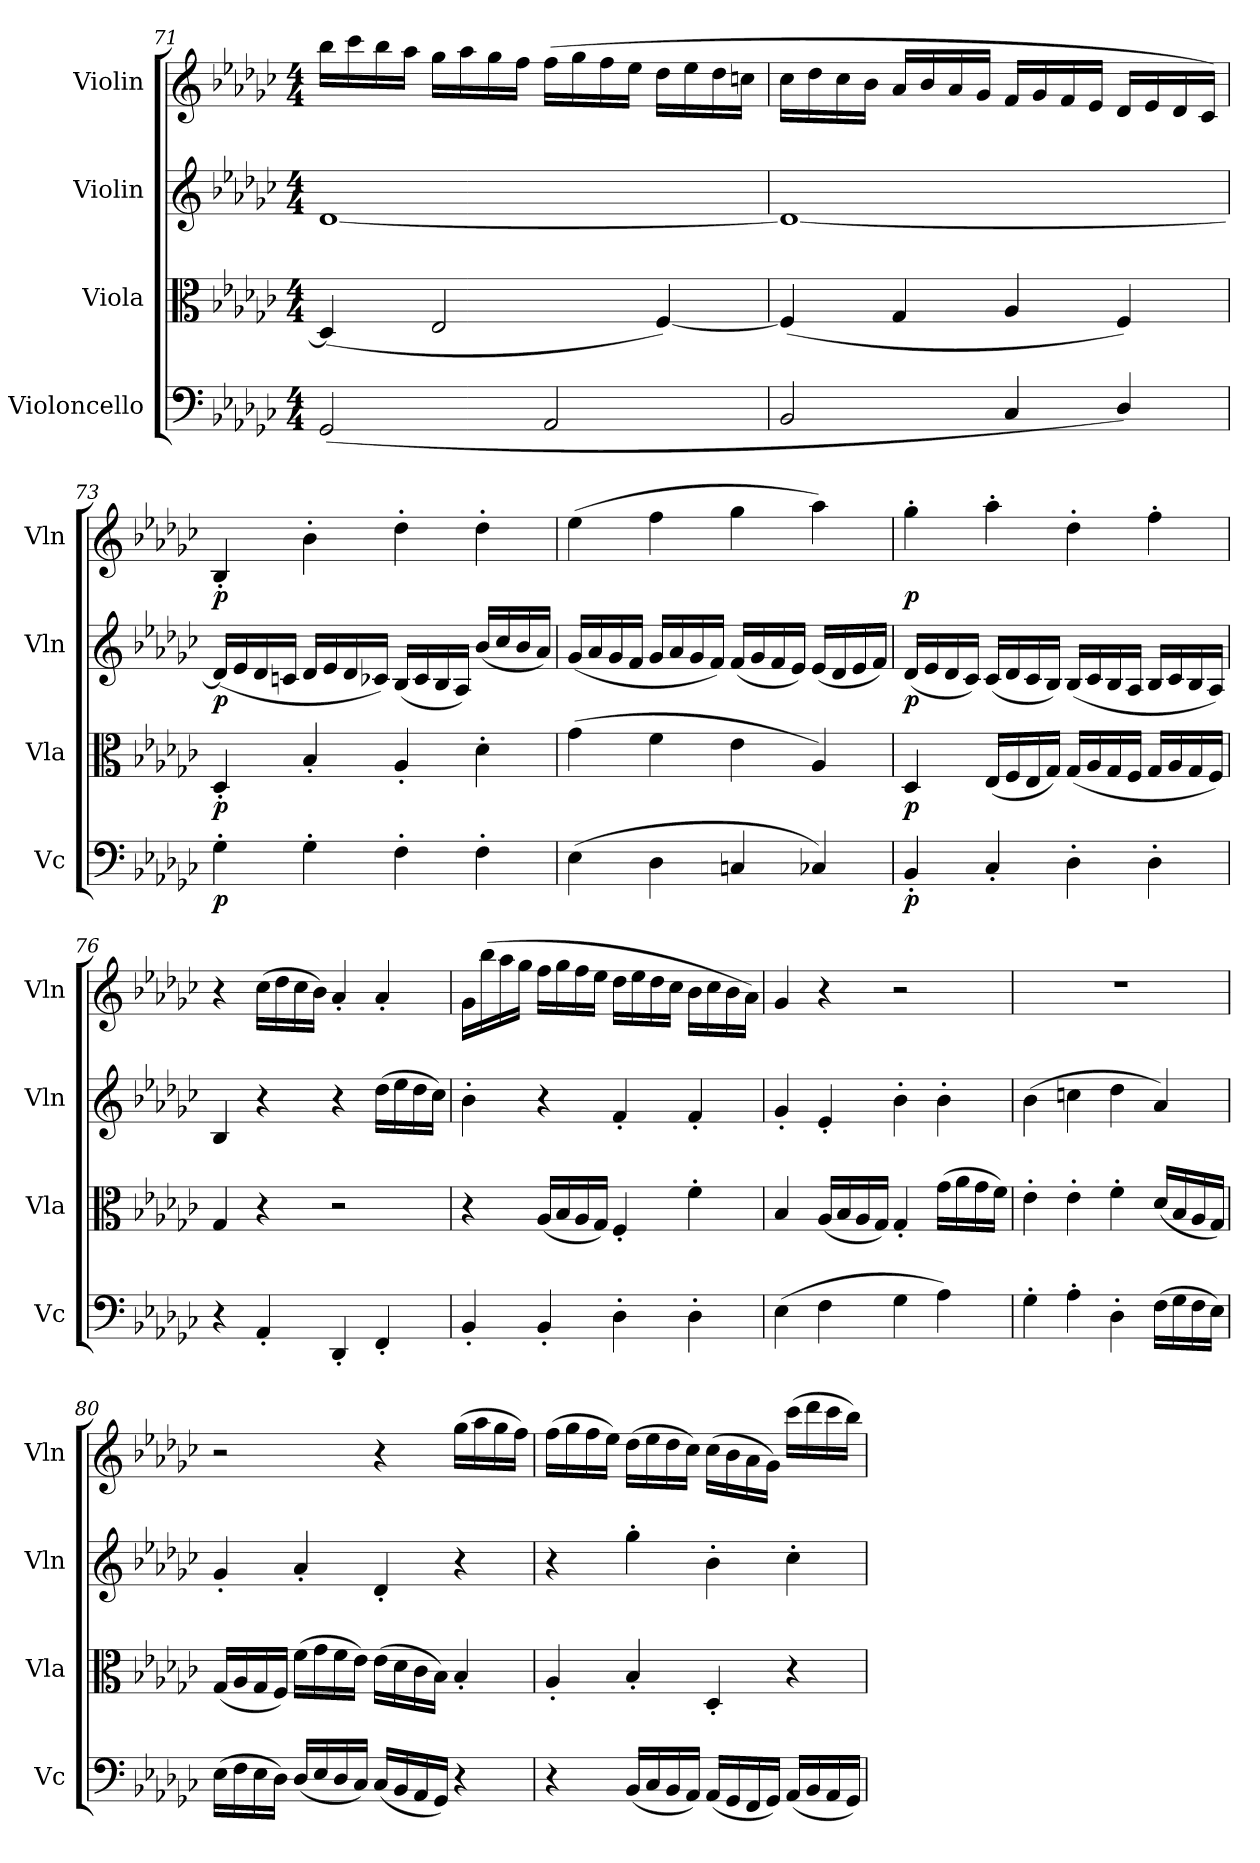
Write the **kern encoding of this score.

**kern	**dynam	**kern	**dynam	**kern	**dynam	**kern	**dynam
*part4	*part4	*part3	*part3	*part2	*part2	*part1	*part1
*staff4	*staff4	*staff3	*staff3	*staff2	*staff2	*staff1	*staff1
*I"Violoncello	*	*I"Viola	*	*I"Violin	*	*I"Violin	*
*I'Vc	*	*I'Vla	*	*I'Vln	*	*I'Vln	*
*clefF4	*	*clefC3	*	*clefG2	*	*clefG2	*
*k[b-e-a-d-g-c-]	*	*k[b-e-a-d-g-c-]	*	*k[b-e-a-d-g-c-]	*	*k[b-e-a-d-g-c-]	*
*M4/4	*	*M4/4	*	*M4/4	*	*M4/4	*
=71	=71	=71	=71	=71	=71	=71	=71
(2GG-/	.	(4D-/]	.	[1d-	.	16bb-\LL	.
.	.	.	.	.	.	16ccc-\	.
.	.	.	.	.	.	16bb-\	.
.	.	.	.	.	.	16aa-\JJ	.
.	.	2E-/	.	.	.	16gg-\LL	.
.	.	.	.	.	.	16aa-\	.
.	.	.	.	.	.	16gg-\	.
.	.	.	.	.	.	16ff\JJ	.
2AA-/	.	.	.	.	.	(16ff\LL	.
.	.	.	.	.	.	16gg-\	.
.	.	.	.	.	.	16ff\	.
.	.	.	.	.	.	16ee-\JJ	.
.	.	[4F/)	.	.	.	16dd-\LL	.
.	.	.	.	.	.	16ee-\	.
.	.	.	.	.	.	16dd-\	.
.	.	.	.	.	.	16ccn\JJ	.
=72	=72	=72	=72	=72	=72	=72	=72
2BB-/	.	(4F/]	.	1d-_	.	16cc-\LL	.
.	.	.	.	.	.	16dd-\	.
.	.	.	.	.	.	16cc-\	.
.	.	.	.	.	.	16b-\JJ	.
.	.	4G-/	.	.	.	16a-/LL	.
.	.	.	.	.	.	16b-/	.
.	.	.	.	.	.	16a-/	.
.	.	.	.	.	.	16g-/JJ	.
4C-/	.	4A-/	.	.	.	16f/LL	.
.	.	.	.	.	.	16g-/	.
.	.	.	.	.	.	16f/	.
.	.	.	.	.	.	16e-/JJ	.
4D-/)	.	4F/)	.	.	.	16d-/LL	.
.	.	.	.	.	.	16e-/	.
.	.	.	.	.	.	16d-/	.
.	.	.	.	.	.	16c-/JJ)	.
=73	=73	=73	=73	=73	=73	=73	=73
4G-'\	p	4D-'/	p	(16d-/LL]	p	4B-'/	p
.	.	.	.	16e-/	.	.	.
.	.	.	.	16d-/	.	.	.
.	.	.	.	16cn/JJ	.	.	.
4G-'\	.	4B-'/	.	16d-/LL	.	4b-'\	.
.	.	.	.	16e-/	.	.	.
.	.	.	.	16d-/	.	.	.
.	.	.	.	16c-X/JJ)	.	.	.
4F'\	.	4A-'/	.	(16B-/LL	.	4dd-'\	.
.	.	.	.	16c-/	.	.	.
.	.	.	.	16B-/	.	.	.
.	.	.	.	16A-/JJ)	.	.	.
4F'\	.	4d-'\	.	(16b-/LL	.	4dd-'\	.
.	.	.	.	16cc-/	.	.	.
.	.	.	.	16b-/	.	.	.
.	.	.	.	16a-/JJ)	.	.	.
=74	=74	=74	=74	=74	=74	=74	=74
(4E-\	.	(4g-\	.	(16g-/LL	.	(4ee-\	.
.	.	.	.	16a-/	.	.	.
.	.	.	.	16g-/	.	.	.
.	.	.	.	16f/JJ	.	.	.
4D-\	.	4f\	.	16g-/LL	.	4ff\	.
.	.	.	.	16a-/	.	.	.
.	.	.	.	16g-/	.	.	.
.	.	.	.	16f/JJ)	.	.	.
4Cn/	.	4e-\	.	(16f/LL	.	4gg-\	.
.	.	.	.	16g-/	.	.	.
.	.	.	.	16f/	.	.	.
.	.	.	.	16e-/JJ)	.	.	.
4C-X/)	.	4A-/)	.	(16e-/LL	.	4aa-\)	.
.	.	.	.	16d-/	.	.	.
.	.	.	.	16e-/	.	.	.
.	.	.	.	16f/JJ)	.	.	.
=75	=75	=75	=75	=75	=75	=75	=75
4BB-'/	p	4D-/	p	(16d-/LL	p	4gg-'\	p
.	.	.	.	16e-/	.	.	.
.	.	.	.	16d-/	.	.	.
.	.	.	.	16c-/JJ)	.	.	.
4C-'/	.	(16E-/LL	.	(16c-/LL	.	4aa-'\	.
.	.	16F/	.	16d-/	.	.	.
.	.	16E-/	.	16c-/	.	.	.
.	.	16G-/JJ)	.	16B-/JJ)	.	.	.
4D-'\	.	(16G-/LL	.	(16B-/LL	.	4dd-'\	.
.	.	16A-/	.	16c-/	.	.	.
.	.	16G-/	.	16B-/	.	.	.
.	.	16F/JJ	.	16A-/JJ	.	.	.
4D-'\	.	16G-/LL	.	16B-/LL	.	4ff'\	.
.	.	16A-/	.	16c-/	.	.	.
.	.	16G-/	.	16B-/	.	.	.
.	.	16F/JJ)	.	16A-/JJ)	.	.	.
=76	=76	=76	=76	=76	=76	=76	=76
4r	.	4G-/	.	4B-/	.	4r	.
4AA-'/	.	4r	.	4r	.	(16cc-\LL	.
.	.	.	.	.	.	16dd-\	.
.	.	.	.	.	.	16cc-\	.
.	.	.	.	.	.	16b-\JJ)	.
4DD-'/	.	2r	.	4r	.	4a-'/	.
4FF'/	.	.	.	(16dd-\LL	.	4a-'/	.
.	.	.	.	16ee-\	.	.	.
.	.	.	.	16dd-\	.	.	.
.	.	.	.	16cc-\JJ)	.	.	.
=77	=77	=77	=77	=77	=77	=77	=77
4BB-'/	.	4r	.	4b-'\	.	16g-\LL	.
.	.	.	.	.	.	(16bb-\	.
.	.	.	.	.	.	16aa-\	.
.	.	.	.	.	.	16gg-\JJ	.
4BB-'/	.	(16A-/LL	.	4r	.	16ff\LL	.
.	.	16B-/	.	.	.	16gg-\	.
.	.	16A-/	.	.	.	16ff\	.
.	.	16G-/JJ)	.	.	.	16ee-\JJ	.
4D-'\	.	4F'/	.	4f'/	.	16dd-\LL	.
.	.	.	.	.	.	16ee-\	.
.	.	.	.	.	.	16dd-\	.
.	.	.	.	.	.	16cc-\JJ	.
4D-'\	.	4f'\	.	4f'/	.	16b-\LL	.
.	.	.	.	.	.	16cc-\	.
.	.	.	.	.	.	16b-\	.
.	.	.	.	.	.	16a-\JJ)	.
=78	=78	=78	=78	=78	=78	=78	=78
(4E-\	.	4B-/	.	4g-'/	.	4g-/	.
4F\	.	(16A-/LL	.	4e-'/	.	4r	.
.	.	16B-/	.	.	.	.	.
.	.	16A-/	.	.	.	.	.
.	.	16G-/JJ)	.	.	.	.	.
4G-\	.	4G-'/	.	4b-'\	.	2r	.
4A-\)	.	(16g-\LL	.	4b-'\	.	.	.
.	.	16a-\	.	.	.	.	.
.	.	16g-\	.	.	.	.	.
.	.	16f\JJ)	.	.	.	.	.
=79	=79	=79	=79	=79	=79	=79	=79
4G-'\	.	4e-'\	.	(4b-\	.	1r	.
4A-'\	.	4e-'\	.	4ccn\	.	.	.
4D-'\	.	4f'\	.	4dd-\	.	.	.
(16F\LL	.	(16d-/LL	.	4a-/)	.	.	.
16G-\	.	16B-/	.	.	.	.	.
16F\	.	16A-/	.	.	.	.	.
16E-\JJ)	.	16G-/JJ)	.	.	.	.	.
=80	=80	=80	=80	=80	=80	=80	=80
(16E-\LL	.	(16G-/LL	.	4g-'/	.	2r	.
16F\	.	16A-/	.	.	.	.	.
16E-\	.	16G-/	.	.	.	.	.
16D-\JJ)	.	16F/JJ)	.	.	.	.	.
(16D-/LL	.	(16f\LL	.	4a-'/	.	.	.
16E-/	.	16g-\	.	.	.	.	.
16D-/	.	16f\	.	.	.	.	.
16C-/JJ)	.	16e-\JJ)	.	.	.	.	.
(16C-/LL	.	(16e-\LL	.	4d-'/	.	4r	.
16BB-/	.	16d-\	.	.	.	.	.
16AA-/	.	16c-\	.	.	.	.	.
16GG-/JJ)	.	16B-\JJ)	.	.	.	.	.
4r	.	4B-'/	.	4r	.	(16gg-\LL	.
.	.	.	.	.	.	16aa-\	.
.	.	.	.	.	.	16gg-\	.
.	.	.	.	.	.	16ff\JJ)	.
=81	=81	=81	=81	=81	=81	=81	=81
4r	.	4A-'/	.	4r	.	(16ff\LL	.
.	.	.	.	.	.	16gg-\	.
.	.	.	.	.	.	16ff\	.
.	.	.	.	.	.	16ee-\JJ)	.
(16BB-/LL	.	4B-'/	.	4gg-'\	.	(16dd-\LL	.
16C-/	.	.	.	.	.	16ee-\	.
16BB-/	.	.	.	.	.	16dd-\	.
16AA-/JJ)	.	.	.	.	.	16cc-\JJ)	.
(16AA-/LL	.	4D-'/	.	4b-'\	.	(16cc-\LL	.
16GG-/	.	.	.	.	.	16b-\	.
16FF/	.	.	.	.	.	16a-\	.
16GG-/JJ)	.	.	.	.	.	16g-\JJ)	.
(16AA-/LL	.	4r	.	4cc-'\	.	(16ccc-\LL	.
16BB-/	.	.	.	.	.	16ddd-\	.
16AA-/	.	.	.	.	.	16ccc-\	.
16GG-/JJ)	.	.	.	.	.	16bb-\JJ)	.
=	=	=	=	=	=	=	=
*-	*-	*-	*-	*-	*-	*-	*-
